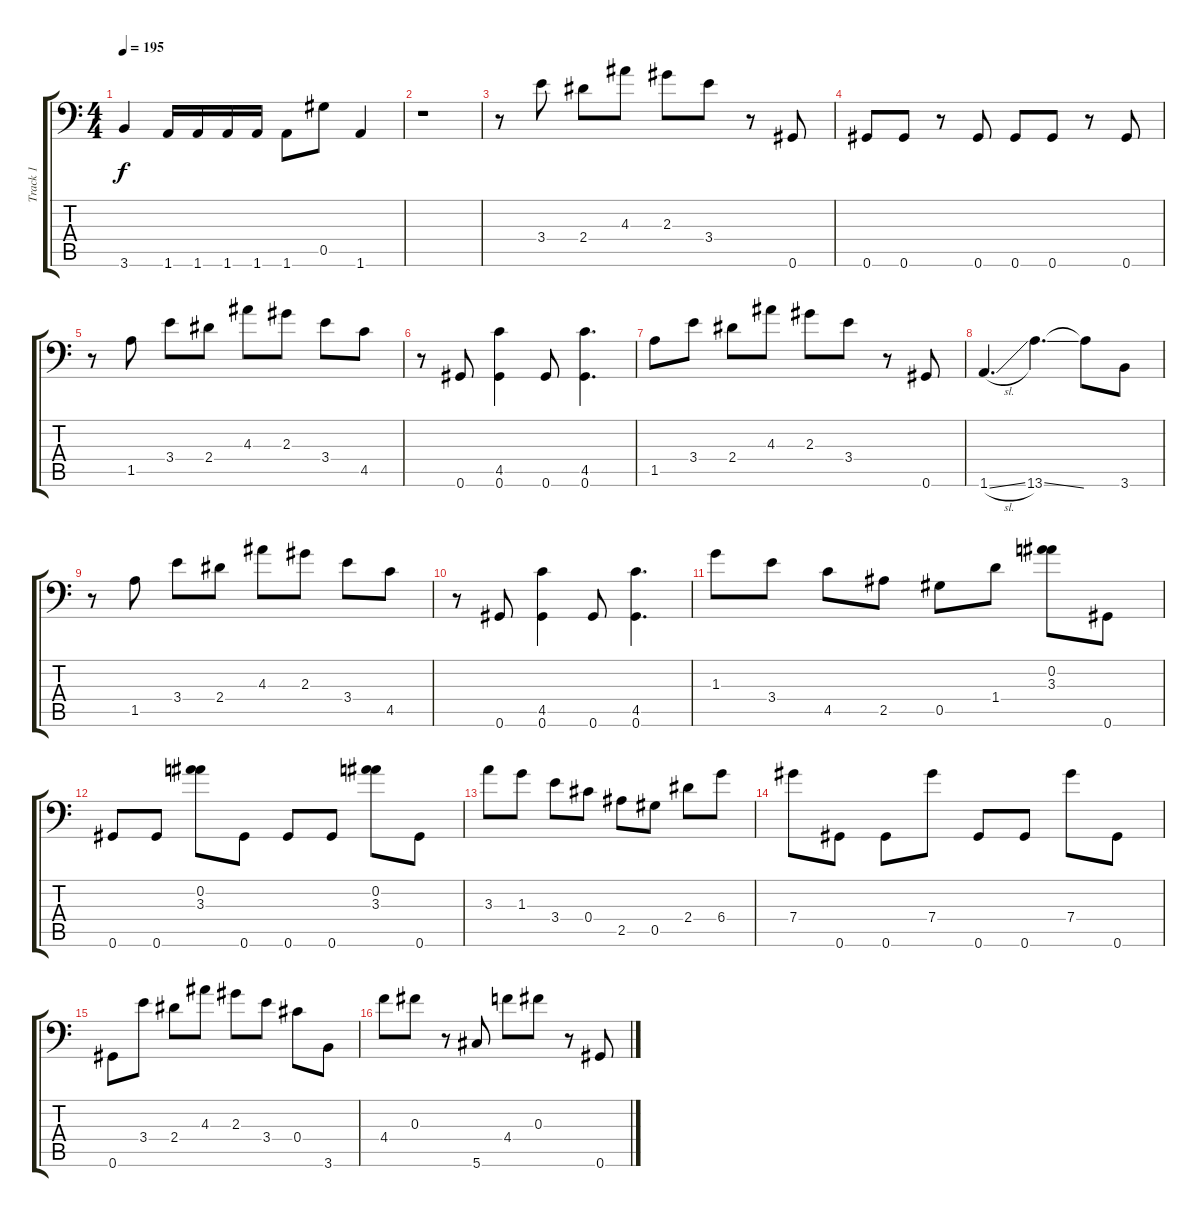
\track ("Track 1" "Track 1") {instrument distortionguitar}
\staff {score tabs}
\tuning (Eb4 Bb3 Gb3 Db3 Ab2 Ab1) {hide}
\ts (4 4)
\tempo 195
\clef f4
\ks c
3.6.4{dy f} 1.6.16 1.6.16 1.6.16 1.6.16 1.6.8 0.5.8 1.6.4 |
r.1 |
r.8 3.4.8 2.4.8 4.3.8 2.3.8 3.4.8 r.8 0.6.8 |
0.6.8 0.6.8 r.8 0.6.8 0.6.8 0.6.8 r.8 0.6.8 |
r.8 1.5.8 3.4.8 2.4.8 4.3.8 2.3.8 3.4.8 4.5.8 |
r.8 0.6.8 (4.5 0.6).4 0.6.8 (4.5 0.6).4{d} |
1.5.8 3.4.8 2.4.8 4.3.8 2.3.8 3.4.8 r.8 0.6.8 |
1.6{sl}.4{d} 13.6{ss}.4{d} 13.6{t}.8 3.6.8 |
r.8 1.5.8 3.4.8 2.4.8 4.3.8 2.3.8 3.4.8 4.5.8 |
r.8 0.6.8 (4.5 0.6).4 0.6.8 (4.5 0.6).4{d} |
1.3.8 3.4.8 4.5.8 2.5.8 0.5.8 1.4.8 (0.2 3.3).8 0.6.8 |
0.6.8 0.6.8 (0.2 3.3).8 0.6.8 0.6.8 0.6.8 (0.2 3.3).8 0.6.8 |
3.3.8 1.3.8 3.4.8 0.4.8 2.5.8 0.5.8 2.4.8 6.4.8 |
7.4.8 0.6.8 0.6.8 7.4.8 0.6.8 0.6.8 7.4.8 0.6.8 |
0.6.8 3.4.8 2.4.8 4.3.8 2.3.8 3.4.8 0.4.8 3.6.8 |
4.4.8 0.3.8 r.8 5.6.8 4.4.8 0.3.8 r.8 0.6.8
